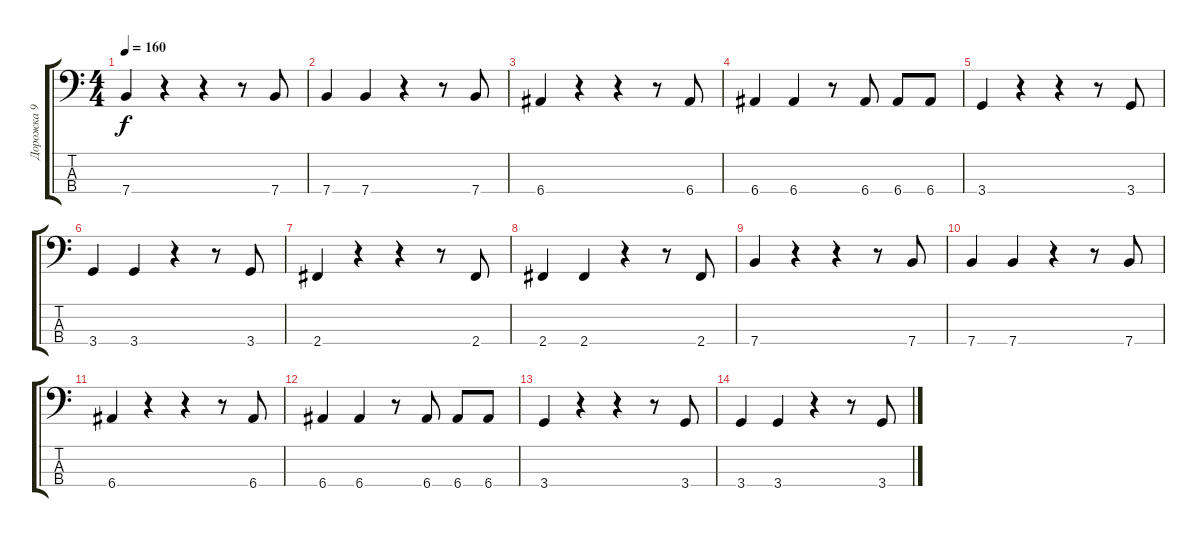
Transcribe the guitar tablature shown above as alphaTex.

\track ("Дорожка 9" "Дорожка 9") {instrument fretlessbass}
\staff {score tabs}
\tuning (G2 D2 A1 E1) {hide}
\ts (4 4)
\tempo 160
\clef f4
\ks c
7.4.4{dy f} r.4 r.4 r.8 7.4.8 |
7.4.4 7.4.4 r.4 r.8 7.4.8 |
6.4.4 r.4 r.4 r.8 6.4.8 |
6.4.4 6.4.4 r.8 6.4.8 6.4.8 6.4.8 |
3.4.4 r.4 r.4 r.8 3.4.8 |
3.4.4 3.4.4 r.4 r.8 3.4.8 |
2.4.4 r.4 r.4 r.8 2.4.8 |
2.4.4 2.4.4 r.4 r.8 2.4.8 |
7.4.4 r.4 r.4 r.8 7.4.8 |
7.4.4 7.4.4 r.4 r.8 7.4.8 |
6.4.4 r.4 r.4 r.8 6.4.8 |
6.4.4 6.4.4 r.8 6.4.8 6.4.8 6.4.8 |
3.4.4 r.4 r.4 r.8 3.4.8 |
3.4.4 3.4.4 r.4 r.8 3.4.8
